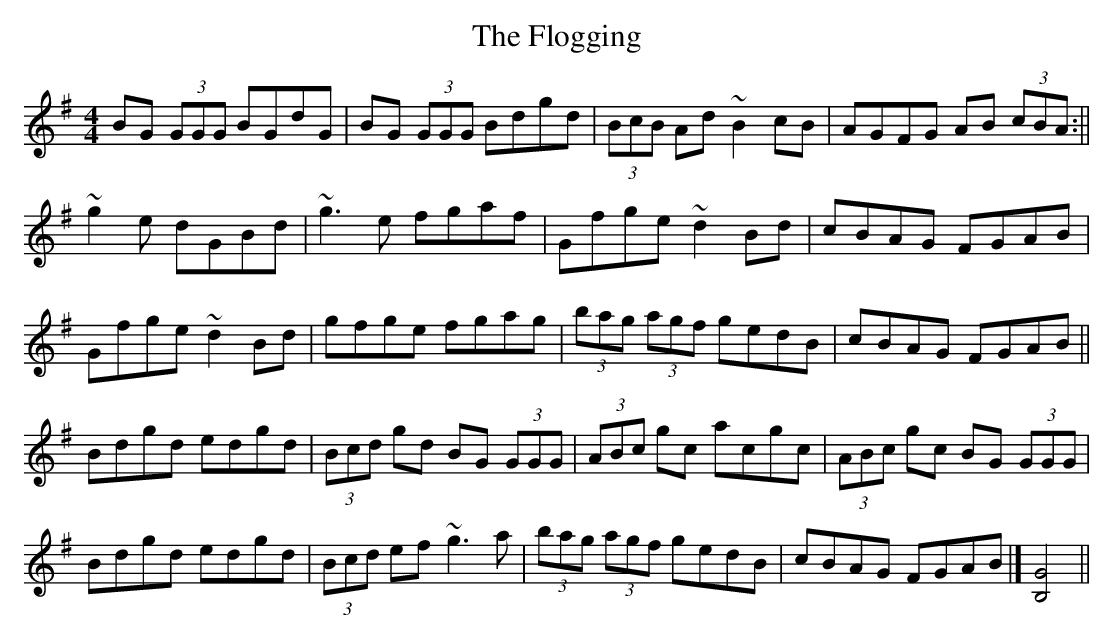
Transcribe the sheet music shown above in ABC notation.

X:1
T: Flogging, The
M: 4/4
L: 1/8
K: Gmaj
BG (3GGG BGdG | BG (3GGG Bdgd | (3BcB Ad ~B2 cB | AGFG AB (3cBA:||
~g2e dGBd |~g3 e fgaf | Gfge ~d2Bd | cBAG FGAB |
Gfge ~d2Bd|gfge fgag |(3bag (3agf gedB | cBAG FGAB ||
Bdgd edgd | (3Bcd gd BG (3GGG | (3ABc gc acgc | (3ABc gc BG (3GGG|
Bdgd edgd | (3Bcd ef ~g3a |(3bag (3agf gedB | cBAG FGAB |] [B,4G4] ||
